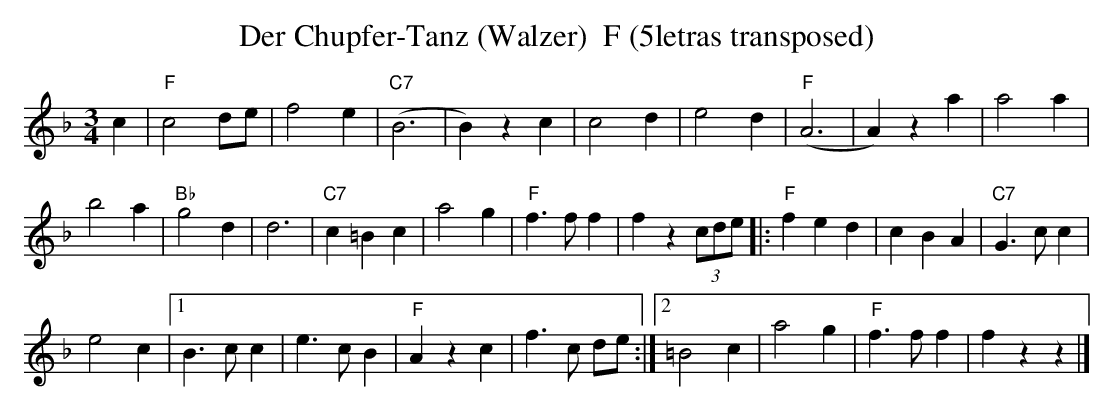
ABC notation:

X:1
T:Der Chupfer-Tanz (Walzer)  F (5letras transposed)
M:3/4
L:1/4
K:F transpose=3 %%MIDI gchordon
c|"F"c2d/2e/2 | f2e | ("C7"B3 | B)zc | c2d | e2d | ("F"A3 | A)za | a2a |
b2a | "Bb"g2d | d3 | "C7"c=Bc | a2g | "F"f>ff | fz(3c/2d/2e/2 |: "F"fed | cBA | "C7"G>cc |
e2c |1 B>cc | e>cB | "F"Azc | f>c d/2e/2 :|2 =B2c | a2g | "F"f>ff | fzz |]
